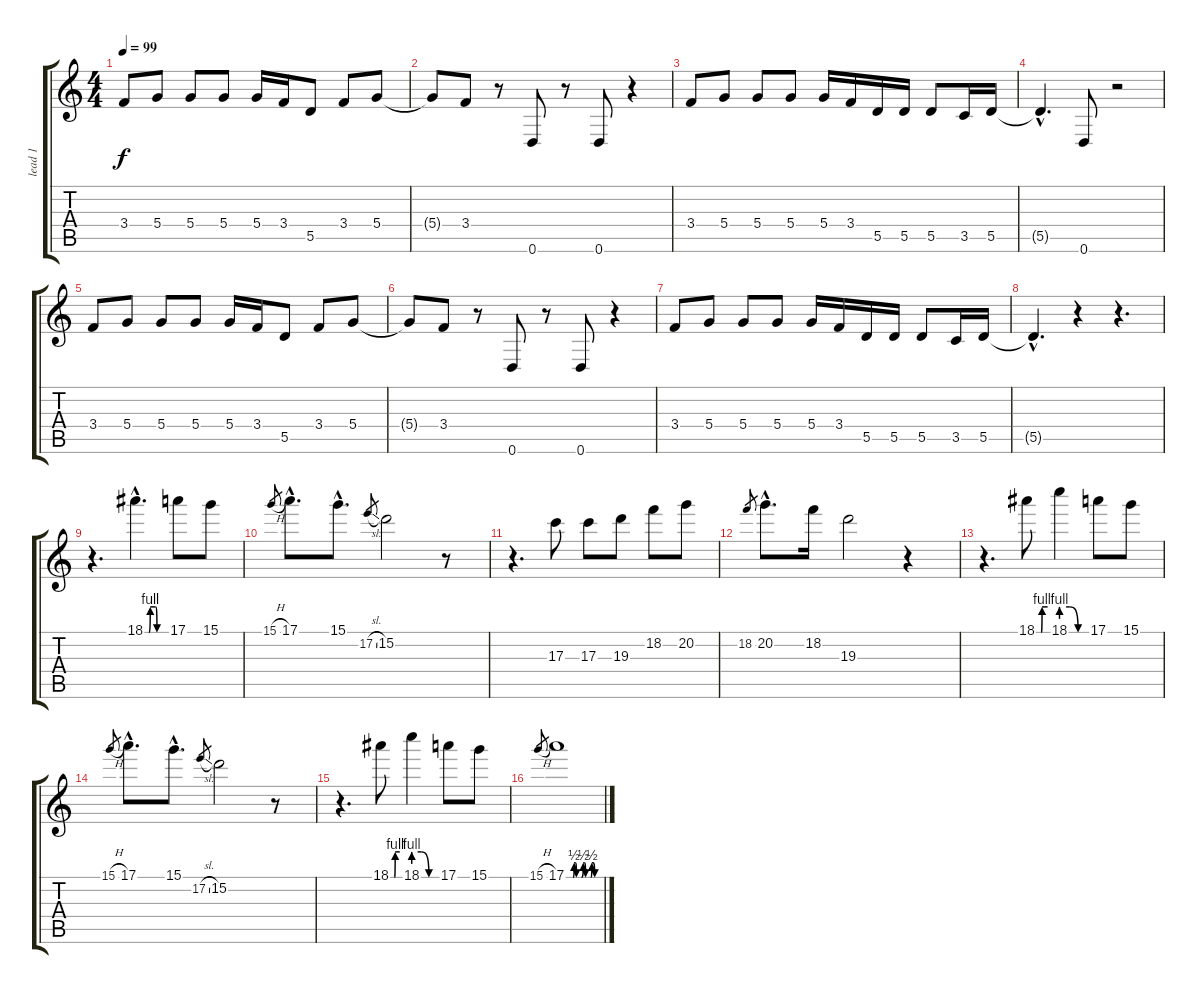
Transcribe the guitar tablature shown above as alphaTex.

\track ("lead 1" "lead 1") {instrument electricguitarclean}
\staff {score tabs}
\tuning (E4 B3 G3 D3 A2 D2) {hide}
\ts (4 4)
\tempo 99
\clef g2
\ks c
3.4.8{dy f balance 8 instrument overdrivenguitar} 5.4.8 5.4.8 5.4.8 5.4.16 3.4.16 5.5.8 3.4.8 5.4.8 |
5.4{t}.8 3.4.8 r.8 0.6.8 r.8 0.6.8 r.4 |
3.4.8 5.4.8 5.4.8 5.4.8 5.4.16 3.4.16 5.5.16 5.5.16 5.5.8 3.5.16 5.5.16 |
5.5{hac t}.4{d} 0.6.8 r.2 |
3.4.8{balance 8 instrument overdrivenguitar} 5.4.8 5.4.8 5.4.8 5.4.16 3.4.16 5.5.8 3.4.8 5.4.8 |
5.4{t}.8 3.4.8 r.8 0.6.8 r.8 0.6.8 r.4 |
3.4.8 5.4.8 5.4.8 5.4.8 5.4.16 3.4.16 5.5.16 5.5.16 5.5.8 3.5.16 5.5.16 |
5.5{hac t}.4{d} r.4 r.4{d} |
r.4{d volume 10 instrument distortionguitar} 18.1{be (custom 0 0 11 0 15 4 30 4 34 0 45 0 60 0) hac}.4{d} 17.1.8 15.1.8 |
15.1{h}.8{gr} 17.1{hac}.8{d} 15.1{hac}.8{d} 17.2{sl}.8{gr} 15.2.2 r.8 |
r.4{d} 17.3.8 17.3.8 19.3.8 18.2.8 20.2.8 |
18.2.8{gr} 20.2{hac}.8{d} 18.2.16 19.3.2 r.4 |
r.4{d} 18.1{be (custom 0 0 26 0 30 4 60 4)}.8 18.1{be (custom 0 4 20 4 40 0 60 0)}.4 17.1.8 15.1.8 |
15.1{h}.8{gr} 17.1{hac}.8{d} 15.1{hac}.8{d} 17.2{sl}.8{gr} 15.2.2 r.8 |
r.4{d} 18.1{be (custom 0 0 26 0 30 4 60 4)}.8 18.1{be (custom 0 4 20 4 40 0 60 0)}.4 17.1.8 15.1.8 |
15.1{h}.8{gr} 17.1{be (custom 0 0 5 0 10 0 12 0 14 2 16 2 18 0 20 0 22 0 25 0 27 0 30 2 32 2 34 0 40 0 43 0 45 2 47 2 50 0 55 0 60 0)}.1
